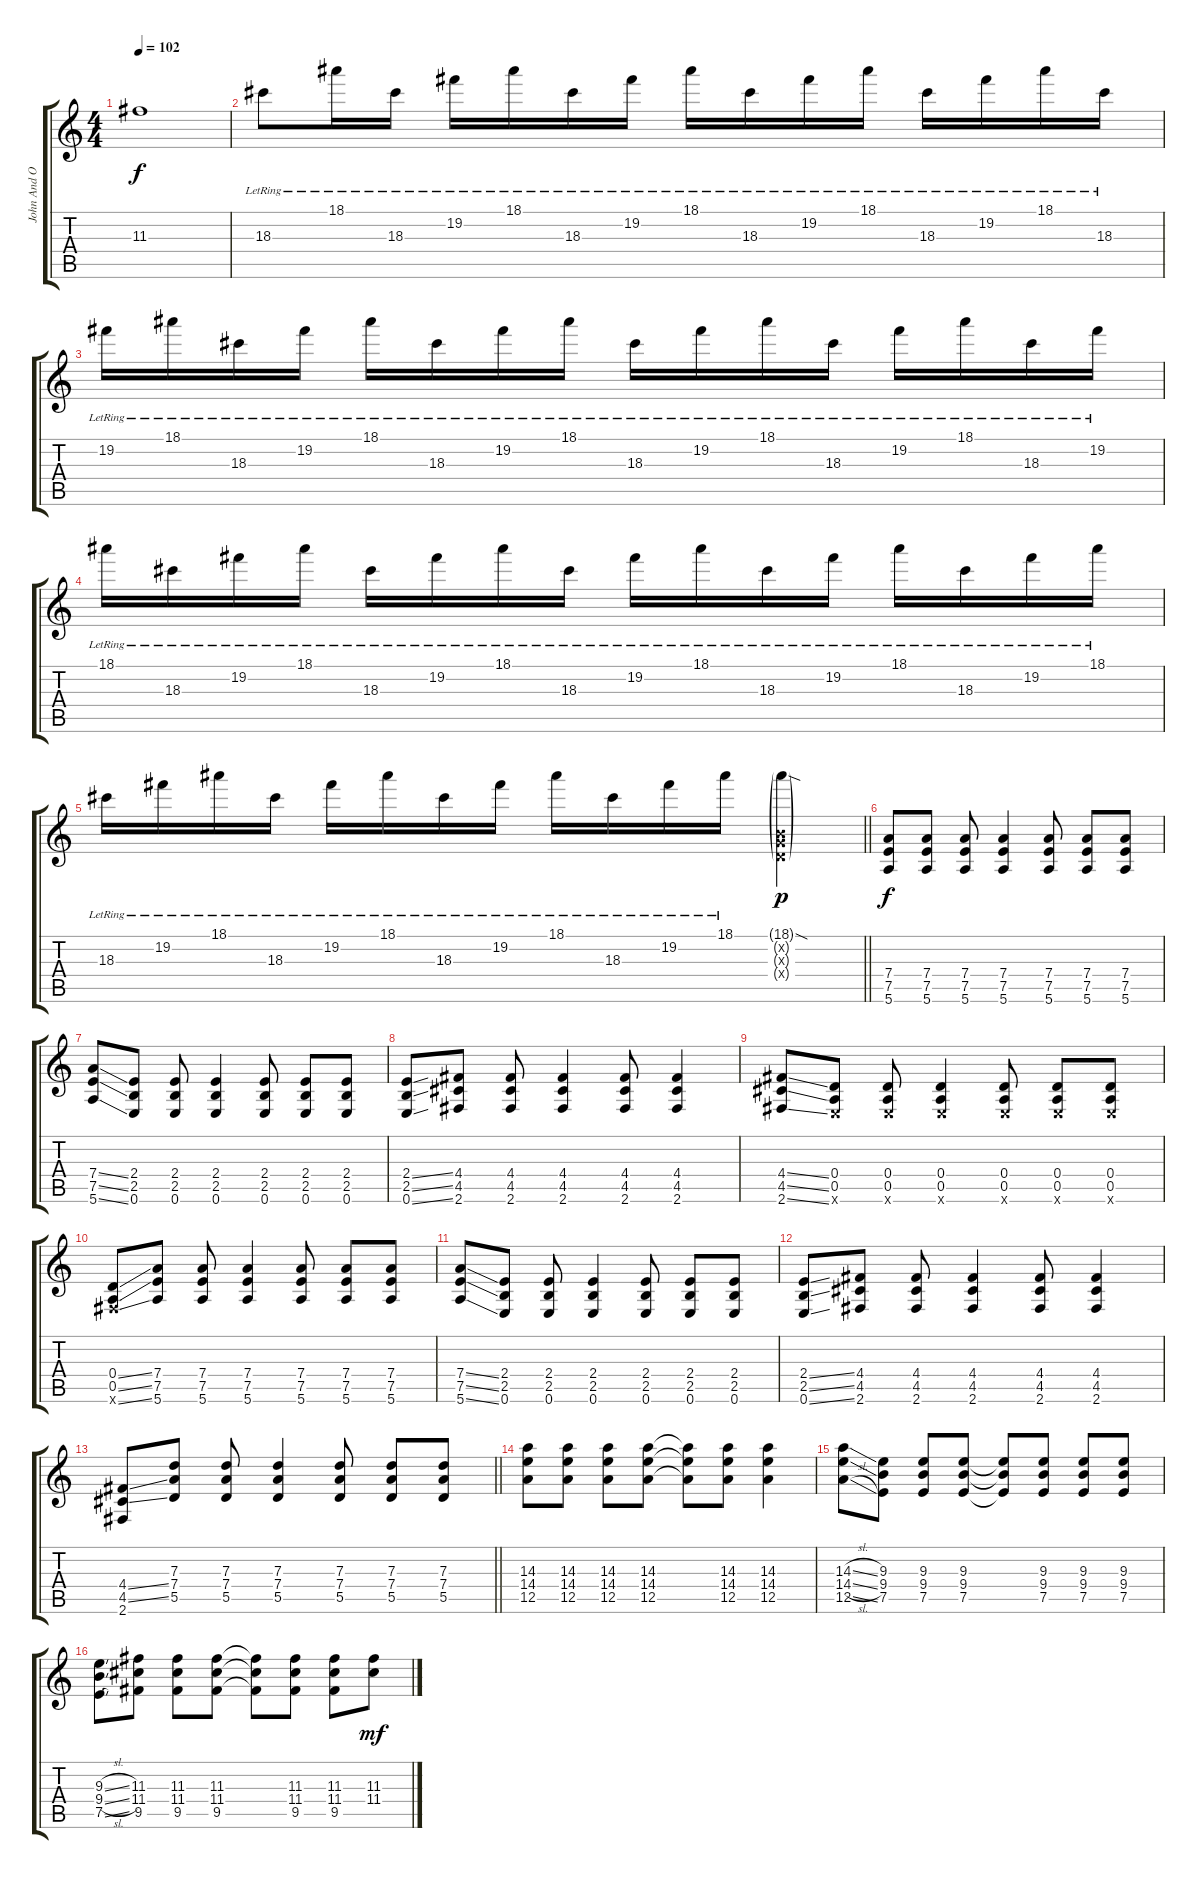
\track ("John And Omar" "John And O") {instrument distortionguitar}
\staff {score tabs}
\tuning (E4 B3 G3 D3 A2 E2) {hide}
\ts (4 4)
\tempo 102
\clef g2
\ks c
11.3{t}.1{dy f} |
18.3{lr}.8 18.1{lr}.16 18.3{lr}.16 19.2{lr}.16 18.1{lr}.16 18.3{lr}.16 19.2{lr}.16 18.1{lr}.16 18.3{lr}.16 19.2{lr}.16 18.1{lr}.16 18.3{lr}.16 19.2{lr}.16 18.1{lr}.16 18.3{lr}.16 |
19.2{lr}.16 18.1{lr}.16 18.3{lr}.16 19.2{lr}.16 18.1{lr}.16 18.3{lr}.16 19.2{lr}.16 18.1{lr}.16 18.3{lr}.16 19.2{lr}.16 18.1{lr}.16 18.3{lr}.16 19.2{lr}.16 18.1{lr}.16 18.3{lr}.16 19.2{lr}.16 |
18.1{lr}.16 18.3{lr}.16 19.2{lr}.16 18.1{lr}.16 18.3{lr}.16 19.2{lr}.16 18.1{lr}.16 18.3{lr}.16 19.2{lr}.16 18.1{lr}.16 18.3{lr}.16 19.2{lr}.16 18.1{lr}.16 18.3{lr}.16 19.2{lr}.16 18.1{lr}.16 |
\barLineRight lightlight
18.3{lr}.16 19.2{lr}.16 18.1{lr}.16 18.3{lr}.16 19.2{lr}.16 18.1{lr}.16 18.3{lr}.16 19.2{lr}.16 18.1{lr}.16 18.3{lr}.16 19.2{lr}.16 18.1{lr}.16 (18.1{sod g} 0.2{g x} 0.3{g x} 0.4{g x}).4{dy p} |
(7.4 7.5 5.6).8{dy f} (7.4 7.5 5.6).8 (7.4 7.5 5.6).8 (7.4 7.5 5.6).4 (7.4 7.5 5.6).8 (7.4 7.5 5.6).8 (7.4 7.5 5.6).8 |
(7.4{ss} 7.5{ss} 5.6{ss}).8 (2.4 2.5 0.6).8 (2.4 2.5 0.6).8 (2.4 2.5 0.6).4 (2.4 2.5 0.6).8 (2.4 2.5 0.6).8 (2.4 2.5 0.6).8 |
(2.4{ss} 2.5{ss} 0.6{ss}).8 (4.4 4.5 2.6).8 (4.4 4.5 2.6).8 (4.4 4.5 2.6).4 (4.4 4.5 2.6).8 (4.4 4.5 2.6).4 |
(4.4{ss} 4.5{ss} 2.6{ss}).8 (0.4 0.5 0.6{x}).8 (0.4 0.5 0.6{x}).8 (0.4 0.5 0.6{x}).4 (0.4 0.5 0.6{x}).8 (0.4 0.5 0.6{x}).8 (0.4 0.5 0.6{x}).8 |
(0.4{ss} 0.5{ss} 2.6{ss x}).8 (7.4 7.5 5.6).8 (7.4 7.5 5.6).8 (7.4 7.5 5.6).4 (7.4 7.5 5.6).8 (7.4 7.5 5.6).8 (7.4 7.5 5.6).8 |
(7.4{ss} 7.5{ss} 5.6{ss}).8 (2.4 2.5 0.6).8 (2.4 2.5 0.6).8 (2.4 2.5 0.6).4 (2.4 2.5 0.6).8 (2.4 2.5 0.6).8 (2.4 2.5 0.6).8 |
(2.4{ss} 2.5{ss} 0.6{ss}).8 (4.4 4.5 2.6).8 (4.4 4.5 2.6).8 (4.4 4.5 2.6).4 (4.4 4.5 2.6).8 (4.4 4.5 2.6).4 |
\barLineRight lightlight
(4.4{ss} 4.5{ss} 2.6).8 (7.3 7.4 5.5).8 (7.3 7.4 5.5).8 (7.3 7.4 5.5).4 (7.3 7.4 5.5).8 (7.3 7.4 5.5).8 (7.3 7.4 5.5).8 |
(14.3 14.4 12.5).8 (14.3 14.4 12.5).8 (14.3 14.4 12.5).8 (14.3 14.4 12.5).8 (14.3{t} 14.4{t} 12.5{t}).8 (14.3 14.4 12.5).8 (14.3 14.4 12.5).4 |
(14.3{sl} 14.4{sl} 12.5{sl}).8 (9.3 9.4 7.5).8 (9.3 9.4 7.5).8 (9.3 9.4 7.5).8 (9.3{t} 9.4{t} 7.5{t}).8 (9.3 9.4 7.5).8 (9.3 9.4 7.5).8 (9.3 9.4 7.5).8 |
(9.3{sl} 9.4{sl} 7.5{sl}).8 (11.3 11.4 9.5).8 (11.3 11.4 9.5).8 (11.3 11.4 9.5).8 (11.3{t} 11.4{t} 9.5{t}).8 (11.3 11.4 9.5).8 (11.3 11.4 9.5).8 (11.3 11.4).8{dy mf}
